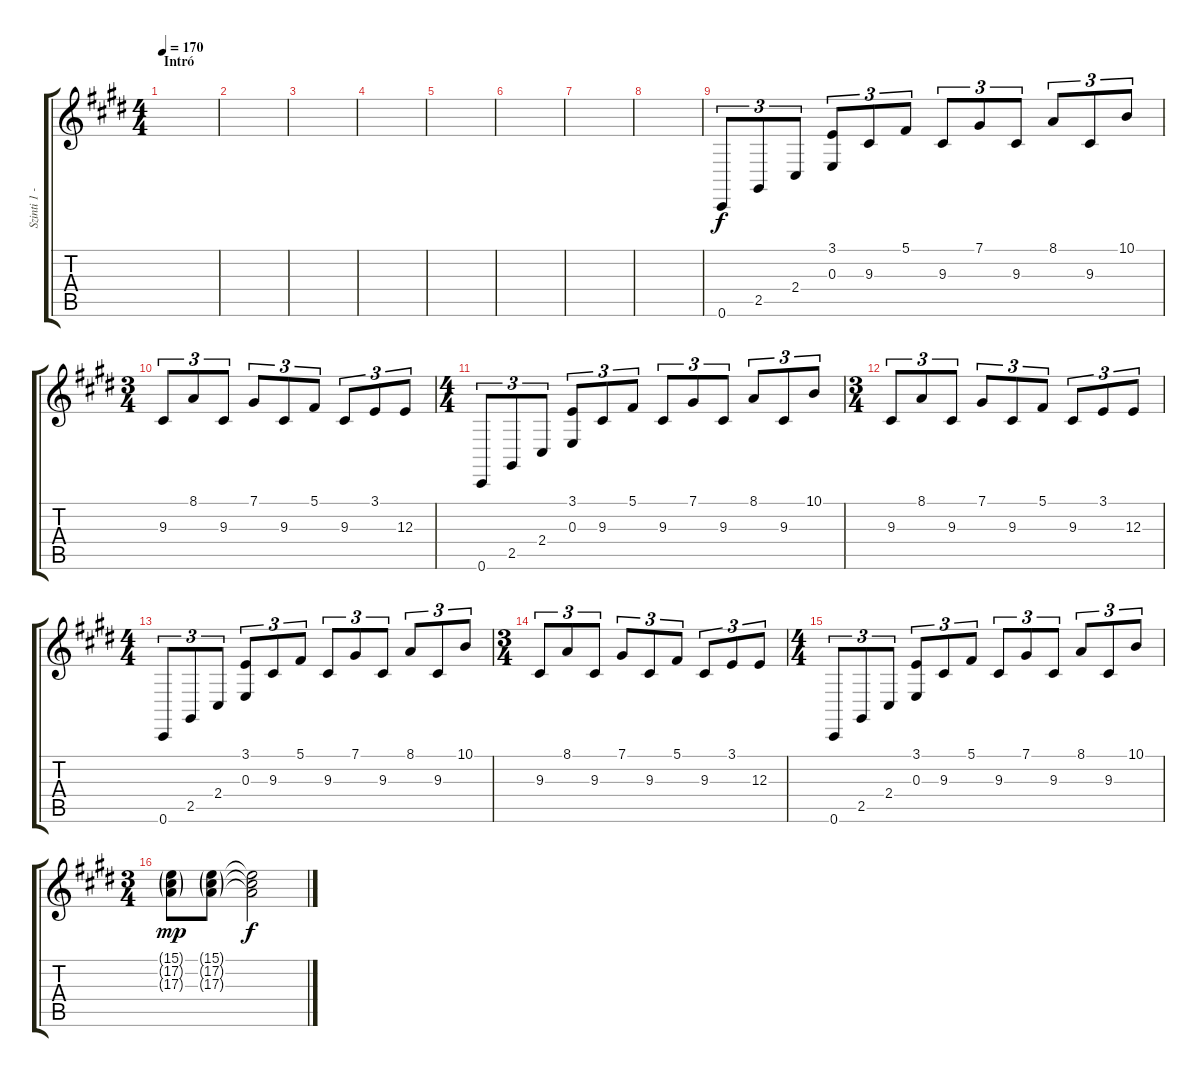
\track ("Szinti 1 - Lead, Szóló" "Szinti 1 -") {instrument lead1square}
\staff {score tabs}
\tuning (Db4 Ab3 E3 B2 Gb2 Db2) {hide}
\ts (4 4)
\section ("" "Intró")
\tempo 170
\clef g2
\ks c#minor
|
|
|
|
|
|
|
|
0.6.8{tu (3 2)} 2.5.8{tu (3 2)} 2.4.8{tu (3 2)} (3.1 0.3).8{tu (3 2)} 9.3.8{tu (3 2)} 5.1.8{tu (3 2)} 9.3.8{tu (3 2)} 7.1.8{tu (3 2)} 9.3.8{tu (3 2)} 8.1.8{tu (3 2)} 9.3.8{tu (3 2)} 10.1.8{tu (3 2)} |
\ts (3 4)
9.3.8{tu (3 2)} 8.1.8{tu (3 2)} 9.3.8{tu (3 2)} 7.1.8{tu (3 2)} 9.3.8{tu (3 2)} 5.1.8{tu (3 2)} 9.3.8{tu (3 2)} 3.1.8{tu (3 2)} 12.3.8{tu (3 2)} |
\ts (4 4)
0.6.8{tu (3 2)} 2.5.8{tu (3 2)} 2.4.8{tu (3 2)} (3.1 0.3).8{tu (3 2)} 9.3.8{tu (3 2)} 5.1.8{tu (3 2)} 9.3.8{tu (3 2)} 7.1.8{tu (3 2)} 9.3.8{tu (3 2)} 8.1.8{tu (3 2)} 9.3.8{tu (3 2)} 10.1.8{tu (3 2)} |
\ts (3 4)
9.3.8{tu (3 2)} 8.1.8{tu (3 2)} 9.3.8{tu (3 2)} 7.1.8{tu (3 2)} 9.3.8{tu (3 2)} 5.1.8{tu (3 2)} 9.3.8{tu (3 2)} 3.1.8{tu (3 2)} 12.3.8{tu (3 2)} |
\ts (4 4)
0.6.8{tu (3 2)} 2.5.8{tu (3 2)} 2.4.8{tu (3 2)} (3.1 0.3).8{tu (3 2)} 9.3.8{tu (3 2)} 5.1.8{tu (3 2)} 9.3.8{tu (3 2)} 7.1.8{tu (3 2)} 9.3.8{tu (3 2)} 8.1.8{tu (3 2)} 9.3.8{tu (3 2)} 10.1.8{tu (3 2)} |
\ts (3 4)
9.3.8{tu (3 2)} 8.1.8{tu (3 2)} 9.3.8{tu (3 2)} 7.1.8{tu (3 2)} 9.3.8{tu (3 2)} 5.1.8{tu (3 2)} 9.3.8{tu (3 2)} 3.1.8{tu (3 2)} 12.3.8{tu (3 2)} |
\ts (4 4)
0.6.8{tu (3 2)} 2.5.8{tu (3 2)} 2.4.8{tu (3 2)} (3.1 0.3).8{tu (3 2)} 9.3.8{tu (3 2)} 5.1.8{tu (3 2)} 9.3.8{tu (3 2)} 7.1.8{tu (3 2)} 9.3.8{tu (3 2)} 8.1.8{tu (3 2)} 9.3.8{tu (3 2)} 10.1.8{tu (3 2)} |
\ts (3 4)
(15.1{g} 17.2{g} 17.3{g}).8{dy mp} (15.1{g} 17.2{g} 17.3{g}).8 (15.1{t} 17.2{t} 17.3{t}).2{dy f}
